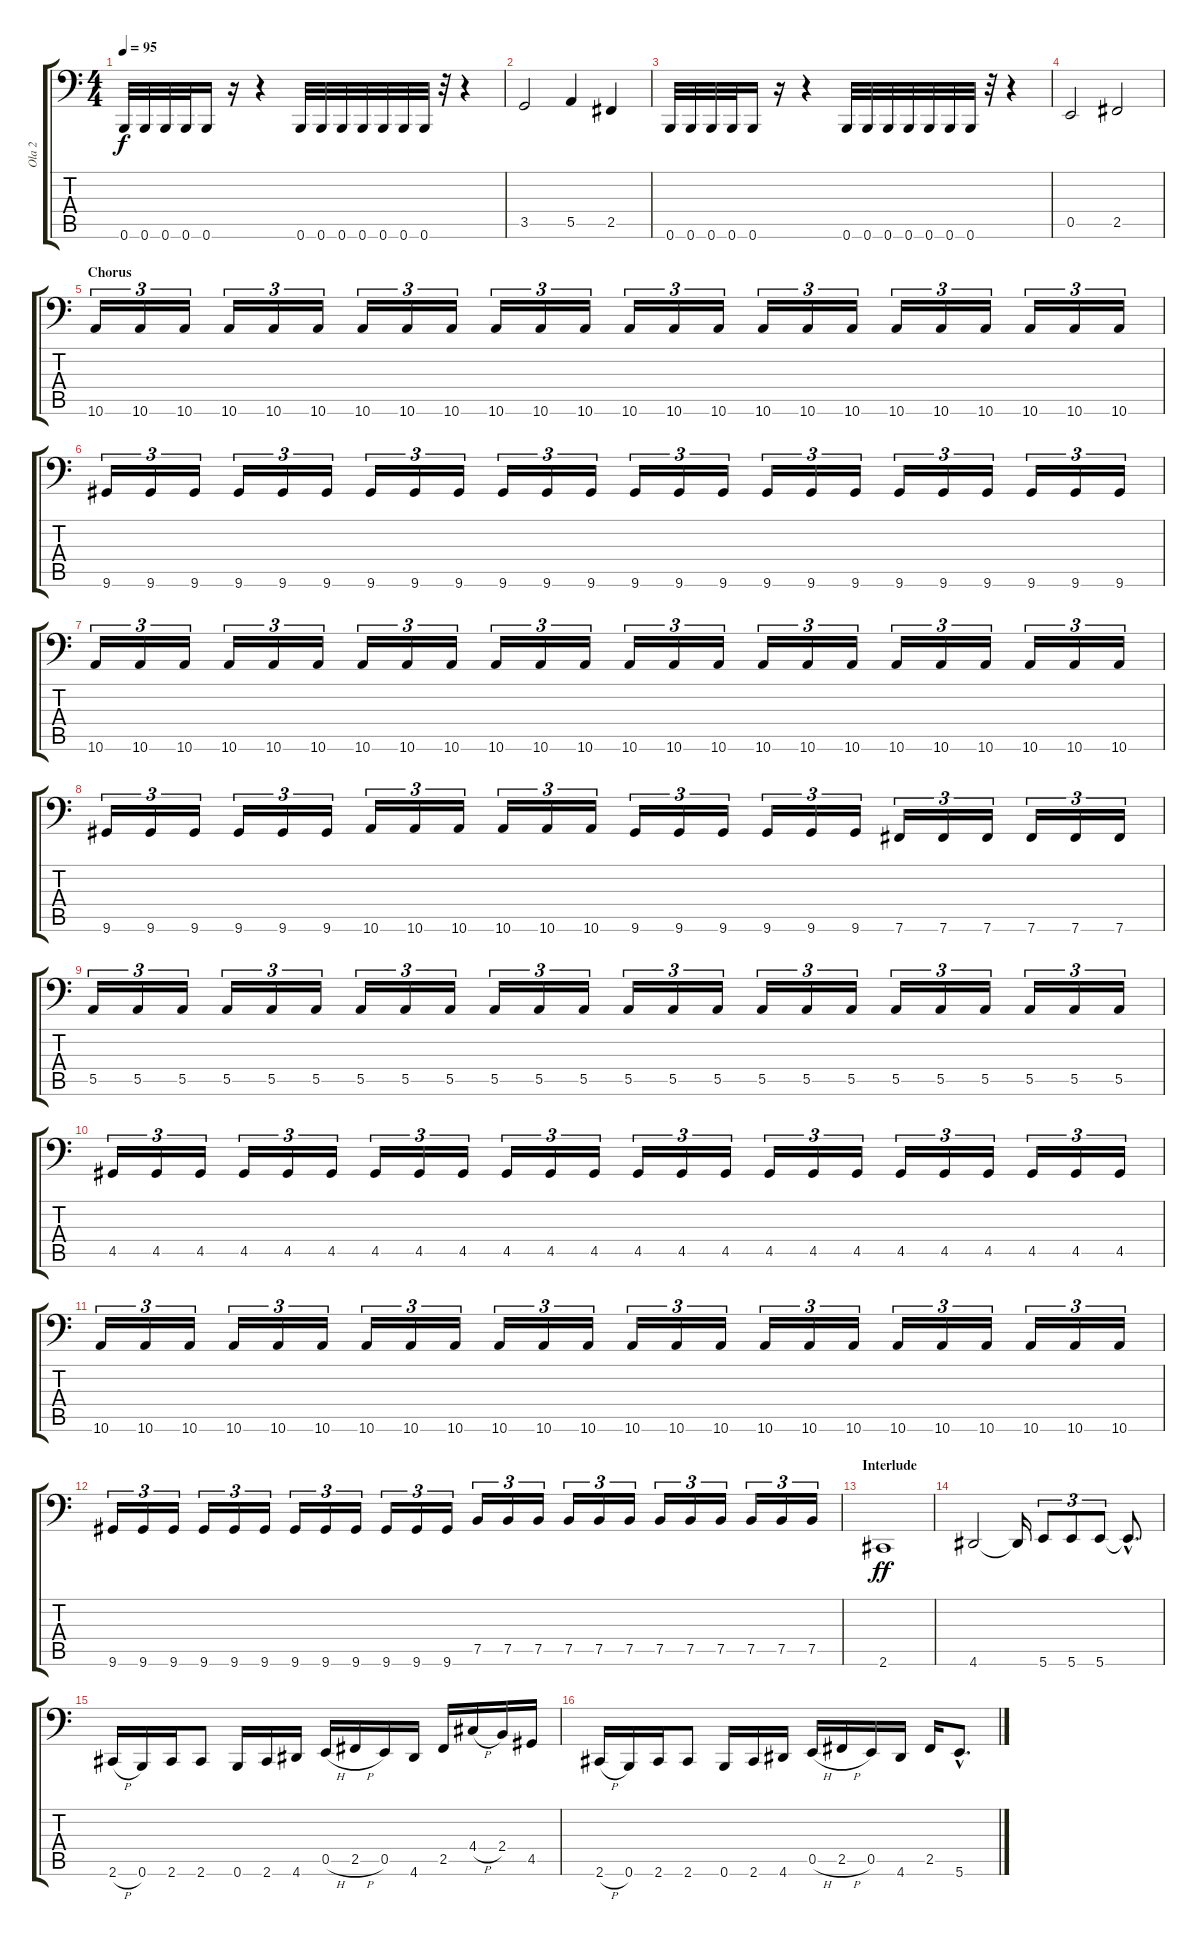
\track ("Ola 2" "Ola 2") {instrument electricbasspick}
\staff {score tabs}
\tuning (B2 Gb2 D2 A1 E1 B0) {hide}
\ts (4 4)
\tempo 95
\clef f4
\ks c
0.6.32{dy f} 0.6.32 0.6.32 0.6.32 0.6.16 r.16 r.4 0.6.32 0.6.32 0.6.32 0.6.32 0.6.32 0.6.32 0.6.32 r.32 r.4 |
3.5.2 5.5.4 2.5.4 |
0.6.32 0.6.32 0.6.32 0.6.32 0.6.16 r.16 r.4 0.6.32 0.6.32 0.6.32 0.6.32 0.6.32 0.6.32 0.6.32 r.32 r.4 |
0.5.2 2.5.2 |
\section ("" "Chorus")
10.6.16{tu (3 2)} 10.6.16{tu (3 2)} 10.6.16{tu (3 2)} 10.6.16{tu (3 2)} 10.6.16{tu (3 2)} 10.6.16{tu (3 2)} 10.6.16{tu (3 2)} 10.6.16{tu (3 2)} 10.6.16{tu (3 2)} 10.6.16{tu (3 2)} 10.6.16{tu (3 2)} 10.6.16{tu (3 2)} 10.6.16{tu (3 2)} 10.6.16{tu (3 2)} 10.6.16{tu (3 2)} 10.6.16{tu (3 2)} 10.6.16{tu (3 2)} 10.6.16{tu (3 2)} 10.6.16{tu (3 2)} 10.6.16{tu (3 2)} 10.6.16{tu (3 2)} 10.6.16{tu (3 2)} 10.6.16{tu (3 2)} 10.6.16{tu (3 2)} |
9.6.16{tu (3 2)} 9.6.16{tu (3 2)} 9.6.16{tu (3 2)} 9.6.16{tu (3 2)} 9.6.16{tu (3 2)} 9.6.16{tu (3 2)} 9.6.16{tu (3 2)} 9.6.16{tu (3 2)} 9.6.16{tu (3 2)} 9.6.16{tu (3 2)} 9.6.16{tu (3 2)} 9.6.16{tu (3 2)} 9.6.16{tu (3 2)} 9.6.16{tu (3 2)} 9.6.16{tu (3 2)} 9.6.16{tu (3 2)} 9.6.16{tu (3 2)} 9.6.16{tu (3 2)} 9.6.16{tu (3 2)} 9.6.16{tu (3 2)} 9.6.16{tu (3 2)} 9.6.16{tu (3 2)} 9.6.16{tu (3 2)} 9.6.16{tu (3 2)} |
10.6.16{tu (3 2)} 10.6.16{tu (3 2)} 10.6.16{tu (3 2)} 10.6.16{tu (3 2)} 10.6.16{tu (3 2)} 10.6.16{tu (3 2)} 10.6.16{tu (3 2)} 10.6.16{tu (3 2)} 10.6.16{tu (3 2)} 10.6.16{tu (3 2)} 10.6.16{tu (3 2)} 10.6.16{tu (3 2)} 10.6.16{tu (3 2)} 10.6.16{tu (3 2)} 10.6.16{tu (3 2)} 10.6.16{tu (3 2)} 10.6.16{tu (3 2)} 10.6.16{tu (3 2)} 10.6.16{tu (3 2)} 10.6.16{tu (3 2)} 10.6.16{tu (3 2)} 10.6.16{tu (3 2)} 10.6.16{tu (3 2)} 10.6.16{tu (3 2)} |
9.6.16{tu (3 2)} 9.6.16{tu (3 2)} 9.6.16{tu (3 2)} 9.6.16{tu (3 2)} 9.6.16{tu (3 2)} 9.6.16{tu (3 2)} 10.6.16{tu (3 2)} 10.6.16{tu (3 2)} 10.6.16{tu (3 2)} 10.6.16{tu (3 2)} 10.6.16{tu (3 2)} 10.6.16{tu (3 2)} 9.6.16{tu (3 2)} 9.6.16{tu (3 2)} 9.6.16{tu (3 2)} 9.6.16{tu (3 2)} 9.6.16{tu (3 2)} 9.6.16{tu (3 2)} 7.6.16{tu (3 2)} 7.6.16{tu (3 2)} 7.6.16{tu (3 2)} 7.6.16{tu (3 2)} 7.6.16{tu (3 2)} 7.6.16{tu (3 2)} |
5.5.16{tu (3 2)} 5.5.16{tu (3 2)} 5.5.16{tu (3 2)} 5.5.16{tu (3 2)} 5.5.16{tu (3 2)} 5.5.16{tu (3 2)} 5.5.16{tu (3 2)} 5.5.16{tu (3 2)} 5.5.16{tu (3 2)} 5.5.16{tu (3 2)} 5.5.16{tu (3 2)} 5.5.16{tu (3 2)} 5.5.16{tu (3 2)} 5.5.16{tu (3 2)} 5.5.16{tu (3 2)} 5.5.16{tu (3 2)} 5.5.16{tu (3 2)} 5.5.16{tu (3 2)} 5.5.16{tu (3 2)} 5.5.16{tu (3 2)} 5.5.16{tu (3 2)} 5.5.16{tu (3 2)} 5.5.16{tu (3 2)} 5.5.16{tu (3 2)} |
4.5.16{tu (3 2)} 4.5.16{tu (3 2)} 4.5.16{tu (3 2)} 4.5.16{tu (3 2)} 4.5.16{tu (3 2)} 4.5.16{tu (3 2)} 4.5.16{tu (3 2)} 4.5.16{tu (3 2)} 4.5.16{tu (3 2)} 4.5.16{tu (3 2)} 4.5.16{tu (3 2)} 4.5.16{tu (3 2)} 4.5.16{tu (3 2)} 4.5.16{tu (3 2)} 4.5.16{tu (3 2)} 4.5.16{tu (3 2)} 4.5.16{tu (3 2)} 4.5.16{tu (3 2)} 4.5.16{tu (3 2)} 4.5.16{tu (3 2)} 4.5.16{tu (3 2)} 4.5.16{tu (3 2)} 4.5.16{tu (3 2)} 4.5.16{tu (3 2)} |
10.6.16{tu (3 2)} 10.6.16{tu (3 2)} 10.6.16{tu (3 2)} 10.6.16{tu (3 2)} 10.6.16{tu (3 2)} 10.6.16{tu (3 2)} 10.6.16{tu (3 2)} 10.6.16{tu (3 2)} 10.6.16{tu (3 2)} 10.6.16{tu (3 2)} 10.6.16{tu (3 2)} 10.6.16{tu (3 2)} 10.6.16{tu (3 2)} 10.6.16{tu (3 2)} 10.6.16{tu (3 2)} 10.6.16{tu (3 2)} 10.6.16{tu (3 2)} 10.6.16{tu (3 2)} 10.6.16{tu (3 2)} 10.6.16{tu (3 2)} 10.6.16{tu (3 2)} 10.6.16{tu (3 2)} 10.6.16{tu (3 2)} 10.6.16{tu (3 2)} |
9.6.16{tu (3 2)} 9.6.16{tu (3 2)} 9.6.16{tu (3 2)} 9.6.16{tu (3 2)} 9.6.16{tu (3 2)} 9.6.16{tu (3 2)} 9.6.16{tu (3 2)} 9.6.16{tu (3 2)} 9.6.16{tu (3 2)} 9.6.16{tu (3 2)} 9.6.16{tu (3 2)} 9.6.16{tu (3 2)} 7.5.16{tu (3 2)} 7.5.16{tu (3 2)} 7.5.16{tu (3 2)} 7.5.16{tu (3 2)} 7.5.16{tu (3 2)} 7.5.16{tu (3 2)} 7.5.16{tu (3 2)} 7.5.16{tu (3 2)} 7.5.16{tu (3 2)} 7.5.16{tu (3 2)} 7.5.16{tu (3 2)} 7.5.16{tu (3 2)} |
\section ("" "Interlude")
2.6.1{dy ff} |
4.6.2 4.6{t}.16 5.6.8{tu (3 2)} 5.6.8{tu (3 2)} 5.6.8{tu (3 2)} 5.6{hac t}.8{d} |
2.6{h}.16 0.6.16 2.6.16 2.6.8 0.6.16 2.6.16 4.6.16 0.5{h}.16 2.5{h}.16 0.5.16 4.6.16 2.5.16 4.4{h}.16 2.4.16 4.5.16 |
2.6{h}.16 0.6.16 2.6.16 2.6.8 0.6.16 2.6.16 4.6.16 0.5{h}.16 2.5{h}.16 0.5.16 4.6.16 2.5.16 5.6{hac}.8{d}
